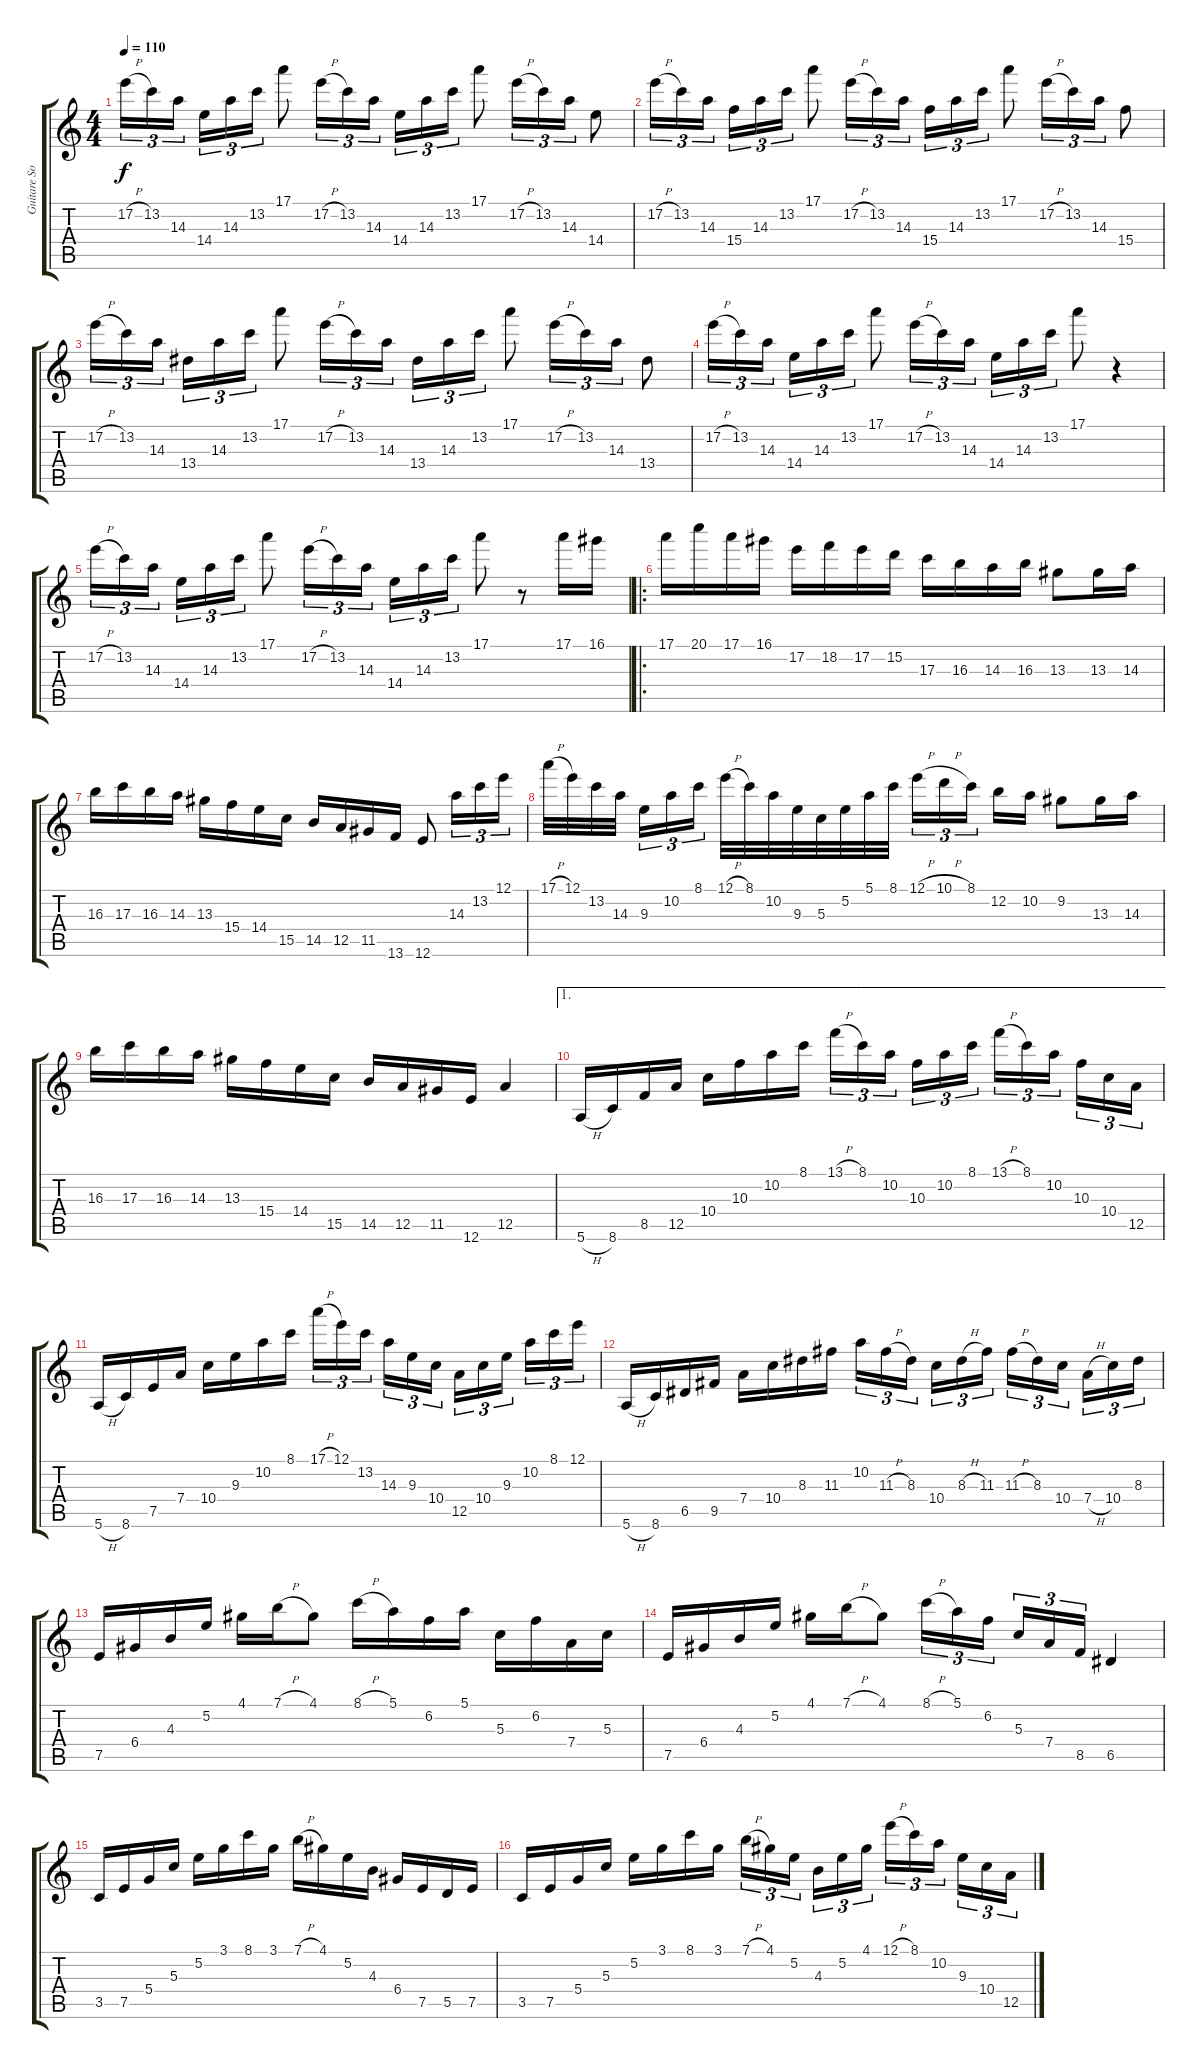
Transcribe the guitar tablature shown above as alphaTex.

\track ("Guitare Solo" "Guitare So") {instrument distortionguitar}
\staff {score tabs}
\tuning (E4 B3 G3 D3 A2 E2) {hide}
\ts (4 4)
\tempo 110
\clef g2
\ks c
17.2{h}.16{tu (3 2) dy f instrument distortionguitar} 13.2.16{tu (3 2)} 14.3.16{tu (3 2)} 14.4.16{tu (3 2)} 14.3.16{tu (3 2)} 13.2.16{tu (3 2)} 17.1.8 17.2{h}.16{tu (3 2)} 13.2.16{tu (3 2)} 14.3.16{tu (3 2)} 14.4.16{tu (3 2)} 14.3.16{tu (3 2)} 13.2.16{tu (3 2)} 17.1.8 17.2{h}.16{tu (3 2)} 13.2.16{tu (3 2)} 14.3.16{tu (3 2)} 14.4.8 |
17.2{h}.16{tu (3 2)} 13.2.16{tu (3 2)} 14.3.16{tu (3 2)} 15.4.16{tu (3 2)} 14.3.16{tu (3 2)} 13.2.16{tu (3 2)} 17.1.8 17.2{h}.16{tu (3 2)} 13.2.16{tu (3 2)} 14.3.16{tu (3 2)} 15.4.16{tu (3 2)} 14.3.16{tu (3 2)} 13.2.16{tu (3 2)} 17.1.8 17.2{h}.16{tu (3 2)} 13.2.16{tu (3 2)} 14.3.16{tu (3 2)} 15.4.8 |
17.2{h}.16{tu (3 2)} 13.2.16{tu (3 2)} 14.3.16{tu (3 2)} 13.4.16{tu (3 2)} 14.3.16{tu (3 2)} 13.2.16{tu (3 2)} 17.1.8 17.2{h}.16{tu (3 2)} 13.2.16{tu (3 2)} 14.3.16{tu (3 2)} 13.4.16{tu (3 2)} 14.3.16{tu (3 2)} 13.2.16{tu (3 2)} 17.1.8 17.2{h}.16{tu (3 2)} 13.2.16{tu (3 2)} 14.3.16{tu (3 2)} 13.4.8 |
17.2{h}.16{tu (3 2)} 13.2.16{tu (3 2)} 14.3.16{tu (3 2)} 14.4.16{tu (3 2)} 14.3.16{tu (3 2)} 13.2.16{tu (3 2)} 17.1.8 17.2{h}.16{tu (3 2)} 13.2.16{tu (3 2)} 14.3.16{tu (3 2)} 14.4.16{tu (3 2)} 14.3.16{tu (3 2)} 13.2.16{tu (3 2)} 17.1.8 r.4 |
17.2{h}.16{tu (3 2)} 13.2.16{tu (3 2)} 14.3.16{tu (3 2)} 14.4.16{tu (3 2)} 14.3.16{tu (3 2)} 13.2.16{tu (3 2)} 17.1.8 17.2{h}.16{tu (3 2)} 13.2.16{tu (3 2)} 14.3.16{tu (3 2)} 14.4.16{tu (3 2)} 14.3.16{tu (3 2)} 13.2.16{tu (3 2)} 17.1.8 r.8 17.1.16 16.1.16 |
\ro
17.1.16 20.1.16 17.1.16 16.1.16 17.2.16 18.2.16 17.2.16 15.2.16 17.3.16 16.3.16 14.3.16 16.3.16 13.3.8 13.3.16 14.3.16 |
16.3.16 17.3.16 16.3.16 14.3.16 13.3.16 15.4.16 14.4.16 15.5.16 14.5.16 12.5.16 11.5.16 13.6.16 12.6.8 14.3.16{tu (3 2)} 13.2.16{tu (3 2)} 12.1.16{tu (3 2)} |
17.1{h}.32 12.1.32 13.2.32 14.3.32 9.3.16{tu (3 2)} 10.2.16{tu (3 2)} 8.1.16{tu (3 2)} 12.1{h}.32 8.1.32 10.2.32 9.3.32 5.3.32 5.2.32 5.1.32 8.1.32 12.1{h}.16{tu (3 2)} 10.1{h}.16{tu (3 2)} 8.1.16{tu (3 2)} 12.2.16 10.2.16 9.2.8 13.3.16 14.3.16 |
16.3.16 17.3.16 16.3.16 14.3.16 13.3.16 15.4.16 14.4.16 15.5.16 14.5.16 12.5.16 11.5.16 12.6.16 12.5.4 |
\ae 1
5.6{h}.16 8.6.16 8.5.16 12.5.16 10.4.16 10.3.16 10.2.16 8.1.16 13.1{h}.16{tu (3 2)} 8.1.16{tu (3 2)} 10.2.16{tu (3 2)} 10.3.16{tu (3 2)} 10.2.16{tu (3 2)} 8.1.16{tu (3 2)} 13.1{h}.16{tu (3 2)} 8.1.16{tu (3 2)} 10.2.16{tu (3 2)} 10.3.16{tu (3 2)} 10.4.16{tu (3 2)} 12.5.16{tu (3 2)} |
5.6{h}.16 8.6.16 7.5.16 7.4.16 10.4.16 9.3.16 10.2.16 8.1.16 17.1{h}.16{tu (3 2)} 12.1.16{tu (3 2)} 13.2.16{tu (3 2)} 14.3.16{tu (3 2)} 9.3.16{tu (3 2)} 10.4.16{tu (3 2)} 12.5.16{tu (3 2)} 10.4.16{tu (3 2)} 9.3.16{tu (3 2)} 10.2.16{tu (3 2)} 8.1.16{tu (3 2)} 12.1.16{tu (3 2)} |
5.6{h}.16 8.6.16 6.5.16 9.5.16 7.4.16 10.4.16 8.3.16 11.3.16 10.2.16{tu (3 2)} 11.3{h}.16{tu (3 2)} 8.3.16{tu (3 2)} 10.4.16{tu (3 2)} 8.3{h}.16{tu (3 2)} 11.3.16{tu (3 2)} 11.3{h}.16{tu (3 2)} 8.3.16{tu (3 2)} 10.4.16{tu (3 2)} 7.4{h}.16{tu (3 2)} 10.4.16{tu (3 2)} 8.3.16{tu (3 2)} |
7.5.16 6.4.16 4.3.16 5.2.16 4.1.16 7.1{h}.16 4.1.8 8.1{h}.16 5.1.16 6.2.16 5.1.16 5.3.16 6.2.16 7.4.16 5.3.16 |
7.5.16 6.4.16 4.3.16 5.2.16 4.1.16 7.1{h}.16 4.1.8 8.1{h}.16{tu (3 2)} 5.1.16{tu (3 2)} 6.2.16{tu (3 2)} 5.3.16{tu (3 2)} 7.4.16{tu (3 2)} 8.5.16{tu (3 2)} 6.5.4 |
3.5.16 7.5.16 5.4.16 5.3.16 5.2.16 3.1.16 8.1.16 3.1.16 7.1{h}.16 4.1.16 5.2.16 4.3.16 6.4.16 7.5.16 5.5.16 7.5.16 |
3.5.16 7.5.16 5.4.16 5.3.16 5.2.16 3.1.16 8.1.16 3.1.16 7.1{h}.16{tu (3 2)} 4.1.16{tu (3 2)} 5.2.16{tu (3 2)} 4.3.16{tu (3 2)} 5.2.16{tu (3 2)} 4.1.16{tu (3 2)} 12.1{h}.16{tu (3 2)} 8.1.16{tu (3 2)} 10.2.16{tu (3 2)} 9.3.16{tu (3 2)} 10.4.16{tu (3 2)} 12.5.16{tu (3 2)}
